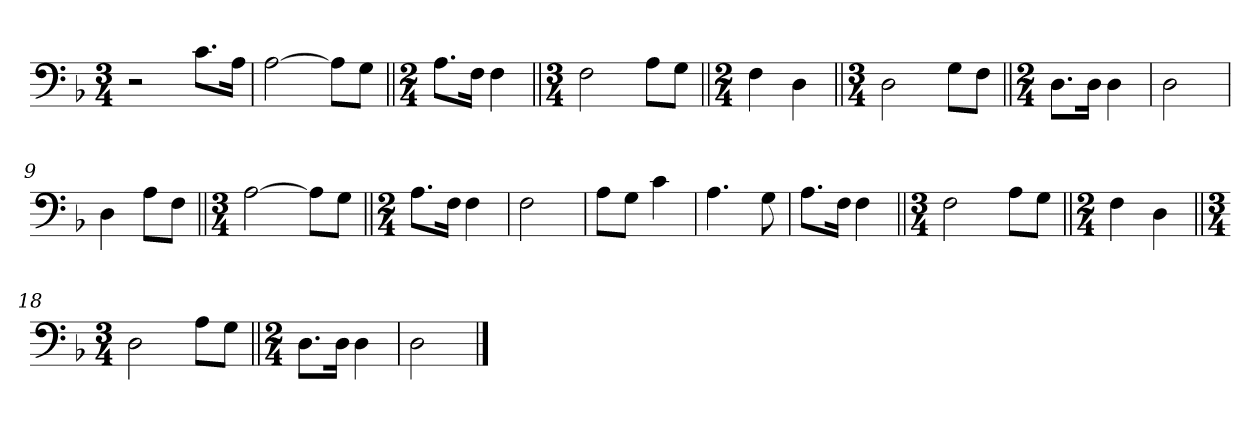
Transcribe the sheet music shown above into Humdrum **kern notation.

**kern
*part1
*staff1
*clefF4
*k[b-]
*M3/4
=1
2r
8.c\L
16A\Jk
=2
[2A\
8A\L]
8G\J
=3||
*M2/4
8.A\L
16F\Jk
4F\
=4||
*M3/4
2F\
8A\L
8G\J
=5||
*M2/4
4F\
4D\
=6||
*M3/4
2D\
8G\L
8F\J
=7||
*M2/4
8.D\L
16D\Jk
4D\
=8
2D\
=9
4D\
8A\L
8F\J
=10||
*M3/4
[2A\
8A\L]
8G\J
=11||
*M2/4
8.A\L
16F\Jk
4F\
=12
2F\
=13
8A\L
8G\J
4c\
=14
4.A\
8G\
=15
8.A\L
16F\Jk
4F\
=16||
*M3/4
2F\
8A\L
8G\J
=17||
*M2/4
4F\
4D\
=18||
*M3/4
2D\
8A\L
8G\J
=19||
*M2/4
8.D\L
16D\Jk
4D\
=20
2D\
==
*-
